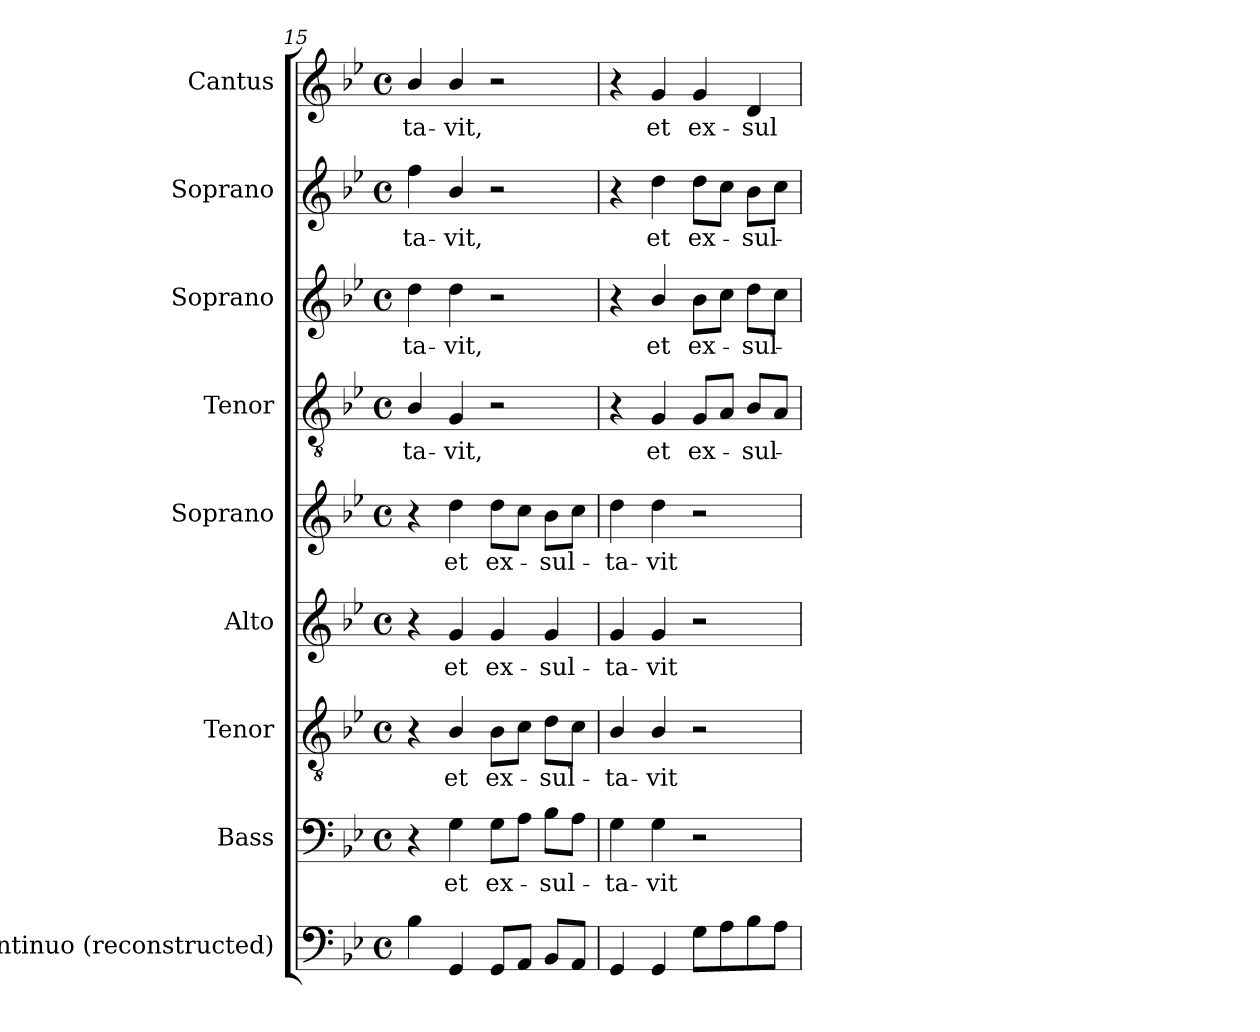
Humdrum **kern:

**kern	**kern	**text	**kern	**text	**kern	**text	**kern	**text	**kern	**text	**kern	**text	**kern	**text	**kern	**text
*part9	*part8	*part8	*part7	*part7	*part6	*part6	*part5	*part5	*part4	*part4	*part3	*part3	*part2	*part2	*part1	*part1
*staff9	*staff8	*staff8	*staff7	*staff7	*staff6	*staff6	*staff5	*staff5	*staff4	*staff4	*staff3	*staff3	*staff2	*staff2	*staff1	*staff1
*I"Continuo (reconstructed)	*I"Bass	*	*I"Tenor	*	*I"Alto	*	*I"Soprano	*	*I"Tenor	*	*I"Soprano	*	*I"Soprano	*	*I"Cantus	*
*I'Cont.	*I'B.	*	*I'T.	*	*I'A.	*	*I'S.	*	*I'T.	*	*I'S.	*	*I'S.	*	*I'S.	*
*clefF4	*clefF4	*	*clefGv2	*	*clefG2	*	*clefG2	*	*clefGv2	*	*clefG2	*	*clefG2	*	*clefG2	*
*	*	*	*ITrd7c12	*	*	*	*	*	*ITrd7c12	*	*	*	*	*	*	*
*k[b-e-]	*k[b-e-]	*	*k[b-e-]	*	*k[b-e-]	*	*k[b-e-]	*	*k[b-e-]	*	*k[b-e-]	*	*k[b-e-]	*	*k[b-e-]	*
*g:	*g:	*	*g:	*	*g:	*	*g:	*	*g:	*	*g:	*	*g:	*	*g:	*
*M4/4	*M4/4	*	*M4/4	*	*M4/4	*	*M4/4	*	*M4/4	*	*M4/4	*	*M4/4	*	*M4/4	*
*met(c)	*met(c)	*	*met(c)	*	*met(c)	*	*met(c)	*	*met(c)	*	*met(c)	*	*met(c)	*	*met(c)	*
=15	=15	=15	=15	=15	=15	=15	=15	=15	=15	=15	=15	=15	=15	=15	=15	=15
!	!	!	!	!	!	!	!	!	!	!LO:LY:b:color=#000000	!	!	!	!	!	!
!	!	!	!	!	!	!	!	!	!	!	!	!LO:LY:b:color=#000000	!	!	!	!
!	!	!	!	!	!	!	!	!	!	!	!	!	!	!LO:LY:b:color=#000000	!	!
!	!	!	!	!	!	!	!	!	!	!	!	!	!	!	!	!LO:LY:b:color=#000000
4B-i\	4r	.	4r	.	4r	.	4r	.	4BB-i/	-ta-	4ddi\	-ta-	4ffi\	-ta-	4b-i/	-ta-
!	!	!LO:LY:b:color=#000000	!	!	!	!	!	!	!	!	!	!	!	!	!	!
!	!	!	!	!LO:LY:b:color=#000000	!	!	!	!	!	!	!	!	!	!	!	!
!	!	!	!	!	!	!LO:LY:b:color=#000000	!	!	!	!	!	!	!	!	!	!
!	!	!	!	!	!	!	!	!LO:LY:b:color=#000000	!	!	!	!	!	!	!	!
!	!	!	!	!	!	!	!	!	!	!LO:LY:b:color=#000000	!	!	!	!	!	!
!	!	!	!	!	!	!	!	!	!	!	!	!LO:LY:b:color=#000000	!	!	!	!
!	!	!	!	!	!	!	!	!	!	!	!	!	!	!LO:LY:b:color=#000000	!	!
!	!	!	!	!	!	!	!	!	!	!	!	!	!	!	!	!LO:LY:b:color=#000000
4GGi/	4Gi\	et	4BB-i/	et	4gi/	et	4ddi\	et	4GGi/	-vit,	4ddi\	-vit,	4b-i/	-vit,	4b-i/	-vit,
!	!	!LO:LY:b:color=#000000	!	!	!	!	!	!	!	!	!	!	!	!	!	!
!	!	!	!	!LO:LY:b:color=#000000	!	!	!	!	!	!	!	!	!	!	!	!
!	!	!	!	!	!	!LO:LY:b:color=#000000	!	!	!	!	!	!	!	!	!	!
!	!	!	!	!	!	!	!	!LO:LY:b:color=#000000	!	!	!	!	!	!	!	!
8GGi/L	8Gi\L	ex-	8BB-i\L	ex-	4gi/	ex-	8ddi\L	ex-	2r	.	2r	.	2r	.	2r	.
8AAi/J	8Ai\J	.	8Ci\J	.	.	.	8cci\J	.	.	.	.	.	.	.	.	.
!	!	!LO:LY:b:color=#000000	!	!	!	!	!	!	!	!	!	!	!	!	!	!
!	!	!	!	!LO:LY:b:color=#000000	!	!	!	!	!	!	!	!	!	!	!	!
!	!	!	!	!	!	!LO:LY:b:color=#000000	!	!	!	!	!	!	!	!	!	!
!	!	!	!	!	!	!	!	!LO:LY:b:color=#000000	!	!	!	!	!	!	!	!
8BB-i/L	8B-i\L	-sul-	8Di\L	-sul-	4gi/	-sul-	8b-i\L	-sul-	.	.	.	.	.	.	.	.
8AAi/J	8Ai\J	.	8Ci\J	.	.	.	8cci\J	.	.	.	.	.	.	.	.	.
=16	=16	=16	=16	=16	=16	=16	=16	=16	=16	=16	=16	=16	=16	=16	=16	=16
!	!	!LO:LY:b:color=#000000	!	!	!	!	!	!	!	!	!	!	!	!	!	!
!	!	!	!	!LO:LY:b:color=#000000	!	!	!	!	!	!	!	!	!	!	!	!
!	!	!	!	!	!	!LO:LY:b:color=#000000	!	!	!	!	!	!	!	!	!	!
!	!	!	!	!	!	!	!	!LO:LY:b:color=#000000	!	!	!	!	!	!	!	!
4GGi/	4Gi\	-ta-	4BB-i/	-ta-	4gi/	-ta-	4ddi\	-ta-	4r	.	4r	.	4r	.	4r	.
!	!	!LO:LY:b:color=#000000	!	!	!	!	!	!	!	!	!	!	!	!	!	!
!	!	!	!	!LO:LY:b:color=#000000	!	!	!	!	!	!	!	!	!	!	!	!
!	!	!	!	!	!	!LO:LY:b:color=#000000	!	!	!	!	!	!	!	!	!	!
!	!	!	!	!	!	!	!	!LO:LY:b:color=#000000	!	!	!	!	!	!	!	!
!	!	!	!	!	!	!	!	!	!	!LO:LY:b:color=#000000	!	!	!	!	!	!
!	!	!	!	!	!	!	!	!	!	!	!	!LO:LY:b:color=#000000	!	!	!	!
!	!	!	!	!	!	!	!	!	!	!	!	!	!	!LO:LY:b:color=#000000	!	!
!	!	!	!	!	!	!	!	!	!	!	!	!	!	!	!	!LO:LY:b:color=#000000
4GGi/	4Gi\	-vit	4BB-i/	-vit	4gi/	-vit	4ddi\	-vit	4GGi/	et	4b-i/	et	4ddi\	et	4gi/	et
!	!	!	!	!	!	!	!	!	!	!LO:LY:b:color=#000000	!	!	!	!	!	!
!	!	!	!	!	!	!	!	!	!	!	!	!LO:LY:b:color=#000000	!	!	!	!
!	!	!	!	!	!	!	!	!	!	!	!	!	!	!LO:LY:b:color=#000000	!	!
!	!	!	!	!	!	!	!	!	!	!	!	!	!	!	!	!LO:LY:b:color=#000000
8Gi\L	2r	.	2r	.	2r	.	2r	.	8GGi/L	ex-	8b-i\L	ex-	8ddi\L	ex-	4gi/	ex-
8Ai\	.	.	.	.	.	.	.	.	8AAi/J	.	8cci\J	.	8cci\J	.	.	.
!	!	!	!	!	!	!	!	!	!	!LO:LY:b:color=#000000	!	!	!	!	!	!
!	!	!	!	!	!	!	!	!	!	!	!	!LO:LY:b:color=#000000	!	!	!	!
!	!	!	!	!	!	!	!	!	!	!	!	!	!	!LO:LY:b:color=#000000	!	!
!	!	!	!	!	!	!	!	!	!	!	!	!	!	!	!	!LO:LY:b:color=#000000
8B-i\	.	.	.	.	.	.	.	.	8BB-i/L	-sul-	8ddi\L	-sul-	8b-i\L	-sul-	4di/	-sul-
8Ai\J	.	.	.	.	.	.	.	.	8AAi/J	.	8cci\J	.	8cci\J	.	.	.
=	=	=	=	=	=	=	=	=	=	=	=	=	=	=	=	=
*-	*-	*-	*-	*-	*-	*-	*-	*-	*-	*-	*-	*-	*-	*-	*-	*-
